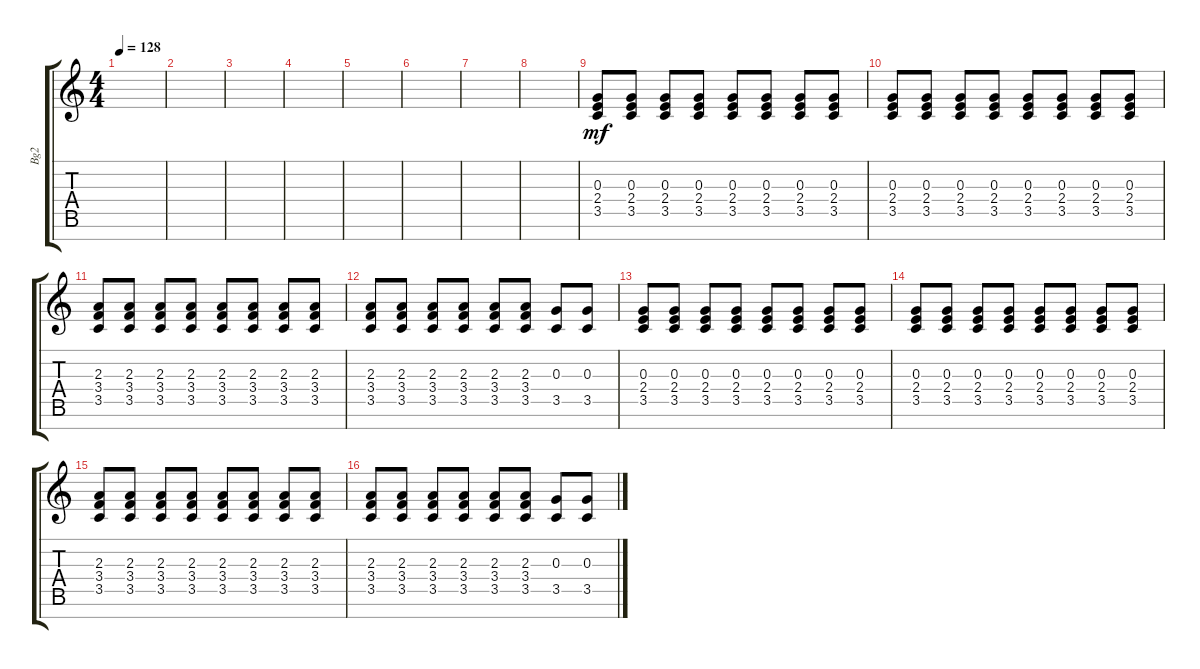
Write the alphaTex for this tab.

\track ("Bg2" "Bg2") {instrument acousticguitarsteel}
\staff {score tabs}
\tuning (E4 B3 G3 D3 A2 E2 B1) {hide}
\ts (4 4)
\tempo 128
\clef g2
\ks c
|
|
|
|
|
|
|
|
(0.3 2.4 3.5).8{dy mf} (0.3 2.4 3.5).8 (0.3 2.4 3.5).8 (0.3 2.4 3.5).8 (0.3 2.4 3.5).8 (0.3 2.4 3.5).8 (0.3 2.4 3.5).8 (0.3 2.4 3.5).8 |
(0.3 2.4 3.5).8 (0.3 2.4 3.5).8 (0.3 2.4 3.5).8 (0.3 2.4 3.5).8 (0.3 2.4 3.5).8 (0.3 2.4 3.5).8 (0.3 2.4 3.5).8 (0.3 2.4 3.5).8 |
(2.3 3.4 3.5).8 (2.3 3.4 3.5).8 (2.3 3.4 3.5).8 (2.3 3.4 3.5).8 (2.3 3.4 3.5).8 (2.3 3.4 3.5).8 (2.3 3.4 3.5).8 (2.3 3.4 3.5).8 |
(2.3 3.4 3.5).8 (2.3 3.4 3.5).8 (2.3 3.4 3.5).8 (2.3 3.4 3.5).8 (2.3 3.4 3.5).8 (2.3 3.4 3.5).8 (0.3 3.5).8 (0.3 3.5).8 |
(0.3 2.4 3.5).8 (0.3 2.4 3.5).8 (0.3 2.4 3.5).8 (0.3 2.4 3.5).8 (0.3 2.4 3.5).8 (0.3 2.4 3.5).8 (0.3 2.4 3.5).8 (0.3 2.4 3.5).8 |
(0.3 2.4 3.5).8 (0.3 2.4 3.5).8 (0.3 2.4 3.5).8 (0.3 2.4 3.5).8 (0.3 2.4 3.5).8 (0.3 2.4 3.5).8 (0.3 2.4 3.5).8 (0.3 2.4 3.5).8 |
(2.3 3.4 3.5).8 (2.3 3.4 3.5).8 (2.3 3.4 3.5).8 (2.3 3.4 3.5).8 (2.3 3.4 3.5).8 (2.3 3.4 3.5).8 (2.3 3.4 3.5).8 (2.3 3.4 3.5).8 |
(2.3 3.4 3.5).8 (2.3 3.4 3.5).8 (2.3 3.4 3.5).8 (2.3 3.4 3.5).8 (2.3 3.4 3.5).8 (2.3 3.4 3.5).8 (0.3 3.5).8 (0.3 3.5).8
